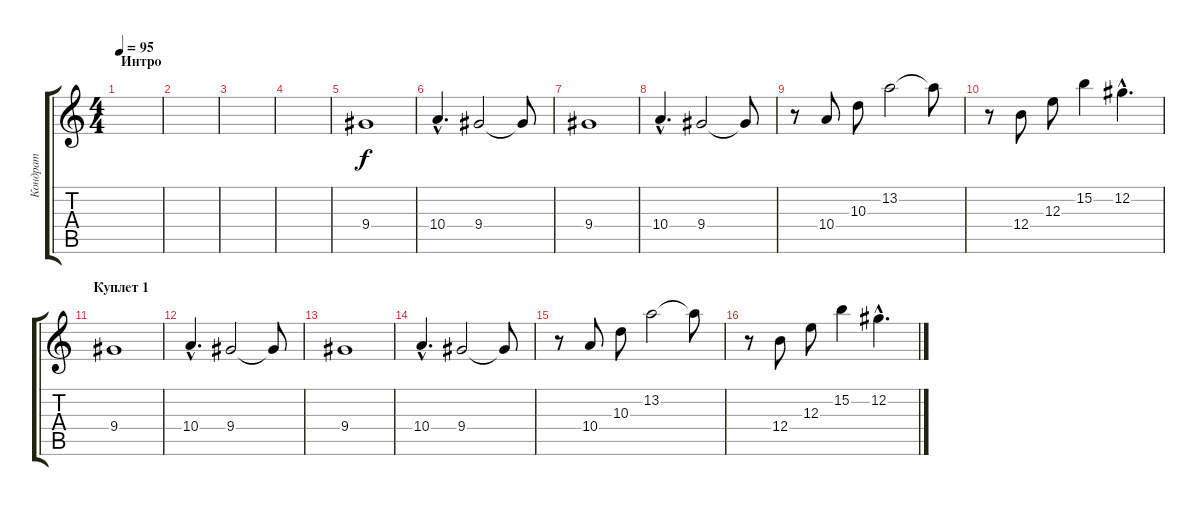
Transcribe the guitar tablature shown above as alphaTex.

\track ("Кондрат" "Кондрат") {instrument distortionguitar}
\staff {score tabs}
\tuning (Db4 Ab3 E3 B2 Gb2 B1) {hide}
\ts (4 4)
\section ("" "Интро")
\tempo 95
\clef g2
\ks c
|
|
|
|
9.4.1{instrument electricguitarclean} |
10.4{hac}.4{d} 9.4.2 9.4{t}.8 |
9.4.1 |
10.4{hac}.4{d} 9.4.2 9.4{t}.8 |
r.8 10.4.8 10.3.8 13.2.2 13.2{t}.8 |
r.8 12.4.8 12.3.8 15.2.4 12.2{hac}.4{d} |
\section ("" "Куплет 1")
9.4.1{instrument electricguitarclean} |
10.4{hac}.4{d} 9.4.2 9.4{t}.8 |
9.4.1 |
10.4{hac}.4{d} 9.4.2 9.4{t}.8 |
r.8 10.4.8 10.3.8 13.2.2 13.2{t}.8 |
r.8 12.4.8 12.3.8 15.2.4 12.2{hac}.4{d}
